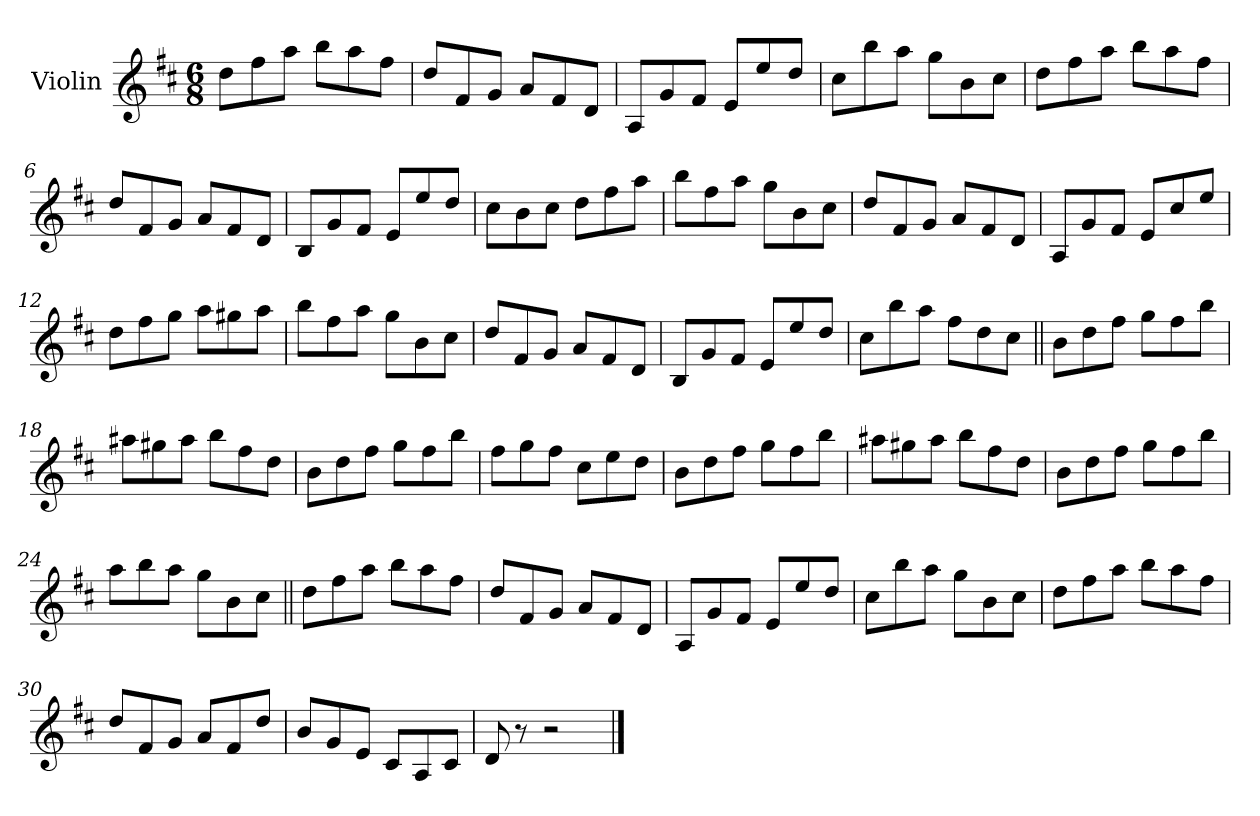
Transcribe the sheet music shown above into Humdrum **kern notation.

**kern
*part1
*staff1
*I"Violin
*I'Vln.
*clefG2
*k[f#c#]
*M6/8
=1
8dd\L
8ff#\
8aa\J
8bb\L
8aa\
8ff#\J
=2
8dd/L
8f#/
8g/J
8a/L
8f#/
8d/J
=3
8A/L
8g/
8f#/J
8e/L
8ee/
8dd/J
=4
8cc#\L
8bb\
8aa\J
8gg\L
8b\
8cc#\J
!!LO:LB:g=z
=5
8dd\L
8ff#\
8aa\J
8bb\L
8aa\
8ff#\J
=6
8dd/L
8f#/
8g/J
8a/L
8f#/
8d/J
=7
8B/L
8g/
8f#/J
8e/L
8ee/
8dd/J
=8
8cc#\L
8b\
8cc#\J
8dd\L
8ff#\
8aa\J
=9
8bb\L
8ff#\
8aa\J
8gg\L
8b\
8cc#\J
!!LO:LB:g=z
=10
8dd/L
8f#/
8g/J
8a/L
8f#/
8d/J
=11
8A/L
8g/
8f#/J
8e/L
8cc#/
8ee/J
=12
8dd\L
8ff#\
8gg\J
8aa\L
8gg#X\
8aa\J
=13
8bb\L
8ff#\
8aa\J
8gg\L
8b\
8cc#\J
!!LO:LB:g=z
=14
8dd/L
8f#/
8g/J
8a/L
8f#/
8d/J
=15
8B/L
8g/
8f#/J
8e/L
8ee/
8dd/J
=16
8cc#\L
8bb\
8aa\J
8ff#\L
8dd\
8cc#\J
!!LO:LB:g=z
=17||
8b\L
8dd\
8ff#\J
8gg\L
8ff#\
8bb\J
=18
8aa#X\L
8gg#X\
8aa#\J
8bb\L
8ff#\
8dd\J
=19
8b\L
8dd\
8ff#\J
8gg\L
8ff#\
8bb\J
=20
8ff#\L
8gg\
8ff#\J
8cc#\L
8ee\
8dd\J
!!LO:LB:g=z
=21
8b\L
8dd\
8ff#\J
8gg\L
8ff#\
8bb\J
=22
8aa#X\L
8gg#X\
8aa#\J
8bb\L
8ff#\
8dd\J
=23
8b\L
8dd\
8ff#\J
8gg\L
8ff#\
8bb\J
=24
8aa\L
8bb\
8aa\J
8gg\L
8b\
8cc#\J
!!LO:LB:g=z
=25||
8dd\L
8ff#\
8aa\J
8bb\L
8aa\
8ff#\J
=26
8dd/L
8f#/
8g/J
8a/L
8f#/
8d/J
=27
8A/L
8g/
8f#/J
8e/L
8ee/
8dd/J
=28
8cc#\L
8bb\
8aa\J
8gg\L
8b\
8cc#\J
!!LO:LB:g=z
=29
8dd\L
8ff#\
8aa\J
8bb\L
8aa\
8ff#\J
=30
8dd/L
8f#/
8g/J
8a/L
8f#/
8dd/J
=31
8b/L
8g/
8e/J
8c#/L
8A/
8c#/J
=32
8d/
8r
2r
==
*-
